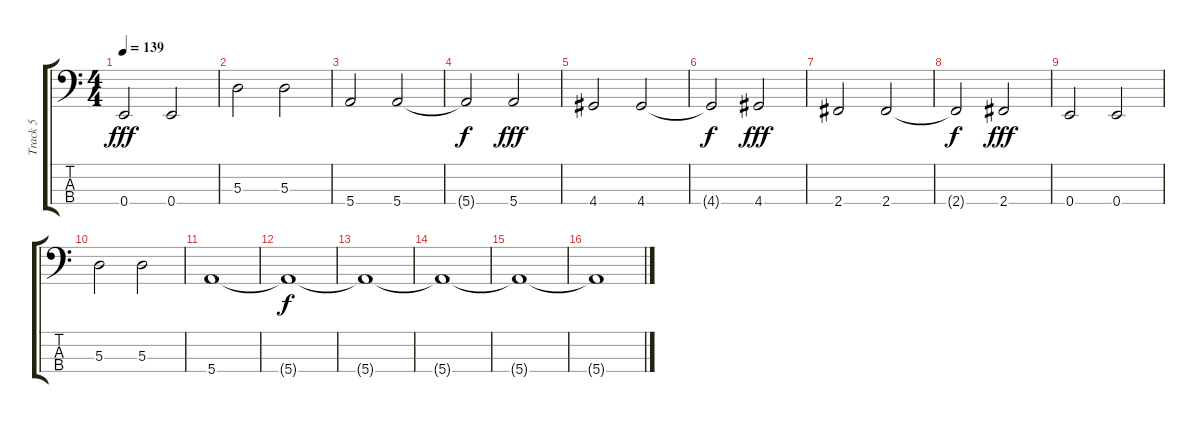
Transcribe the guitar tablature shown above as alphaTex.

\track ("Track 5" "Track 5") {instrument electricbassfinger}
\staff {score tabs}
\tuning (G2 D2 A1 E1) {hide}
\ts (4 4)
\tempo 139
\clef f4
\ks c
0.4.2{dy fff} 0.4.2 |
5.3.2 5.3.2 |
5.4.2 5.4.2 |
5.4{t}.2{dy f} 5.4.2{dy fff} |
4.4.2 4.4.2 |
4.4{t}.2{dy f} 4.4.2{dy fff} |
2.4.2 2.4.2 |
2.4{t}.2{dy f} 2.4.2{dy fff} |
0.4.2 0.4.2 |
5.3.2 5.3.2 |
5.4.1 |
5.4{t}.1{dy f} |
5.4{t}.1 |
5.4{t}.1 |
5.4{t}.1 |
5.4{t}.1
